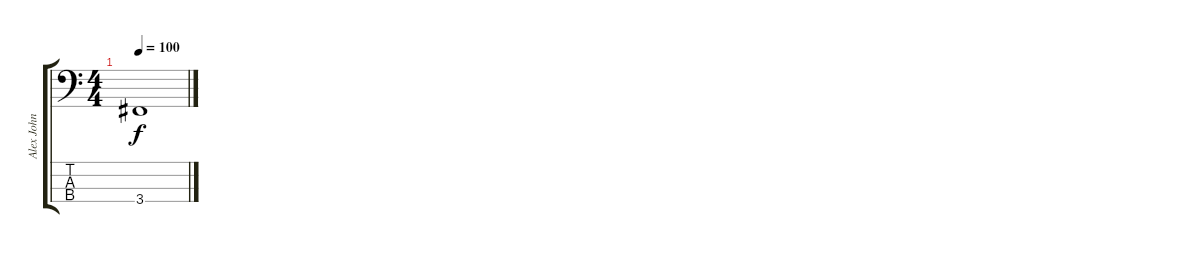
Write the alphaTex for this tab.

\track ("Alex John Such" "Alex John ") {instrument electricbassfinger}
\staff {score tabs}
\tuning (Gb2 Db2 Ab1 Eb1) {hide}
\ts (4 4)
\tempo 100
\clef f4
\ks c
3.4.1{dy f}
